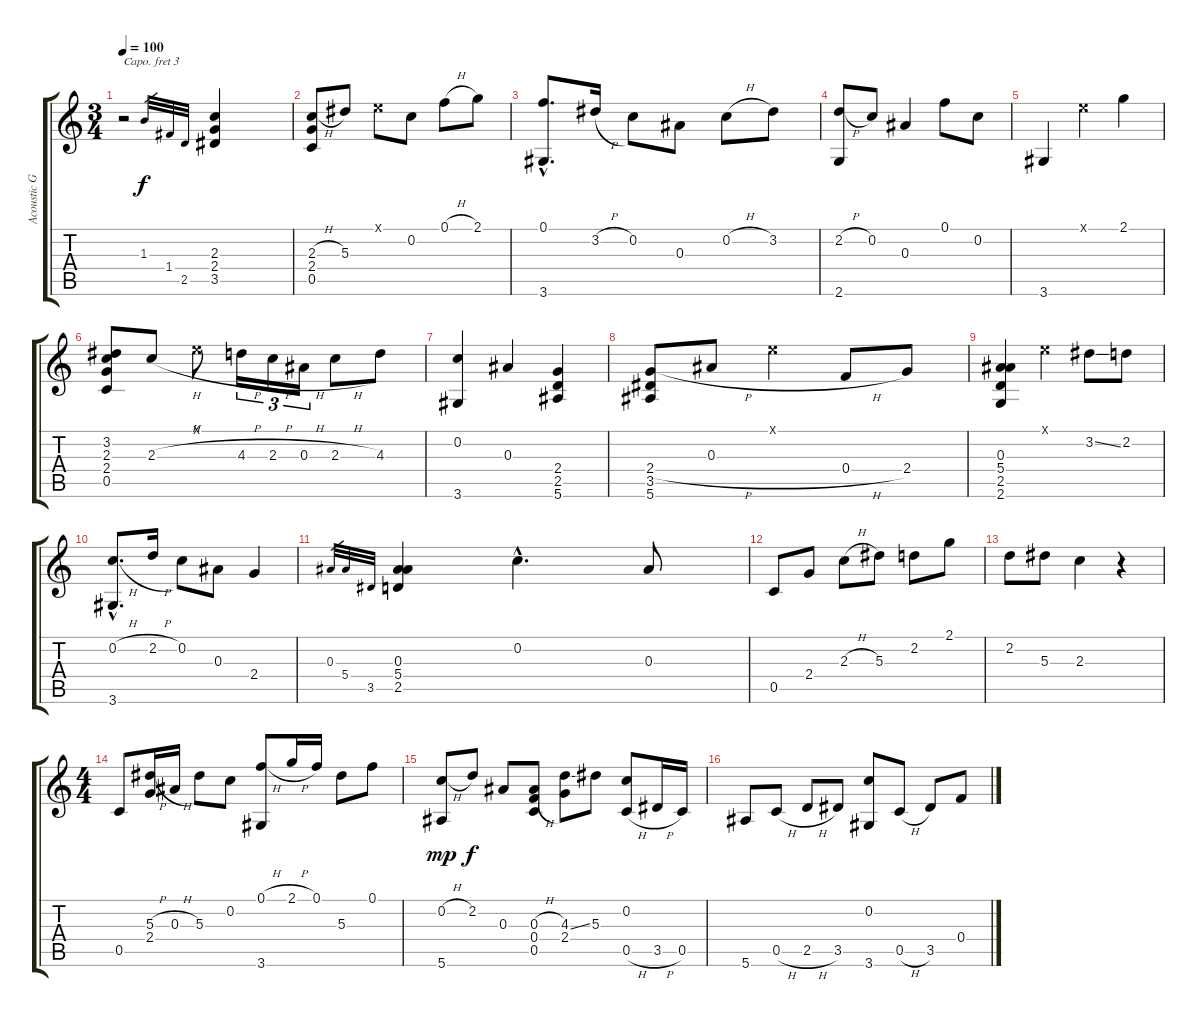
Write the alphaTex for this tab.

\track ("Acoustic Guitar" "Acoustic G") {instrument acousticguitarnylon}
\staff {score tabs}
\capo 3
\tuning (D4 A3 G3 D3 A2 D2) {hide}
\ts (3 4)
\tempo 100
\clef g2
\ks c
r.2{dy f instrument acousticguitarnylon} 1.3.32{gr} 1.4.32{gr} 2.5.32{gr} (2.3 2.4 3.5).4 |
(2.3{h} 2.4 0.5).8 5.3.8 -1.1{x}.8 0.2.8 0.1{h}.8 2.1.8 |
(0.1{hac} 3.6{hac}).8{d} 3.2{h}.16 0.2.8 0.3.8 0.2{h}.8 3.2.8 |
(2.2{h} 2.6).8 0.2.8 0.3.4 0.1.8 0.2.8 |
3.6.4 -1.1{x}.4 2.1.4 |
(3.2 2.3 2.4 0.5).8 2.3{h}.8 -1.1{x}.8 4.3{h}.16{tu (3 2)} 2.3{h}.16{tu (3 2)} 0.3{h}.16{tu (3 2)} 2.3{h}.8 4.3.8 |
(0.2 3.6).4 0.3.4 (2.4 2.5 5.6).4 |
(2.4{h} 3.5 5.6).8 0.3.8 -1.1{x}.4 0.4{h}.8 2.4.8 |
(0.3 5.4 2.5 2.6).4 -1.1{x}.4 3.2{ss}.8 2.2.8 |
(0.2{h hac} 3.6{hac}).8{d} 2.2{h}.16 0.2.8 0.3.8 2.4.4 |
0.3.32{gr} 5.4.32{gr} 3.5.32{gr} (0.3 5.4 2.5).4 0.2{hac}.4{d} 0.3.8 |
0.5.8 2.4.8 2.3{h}.8 5.3.8 2.2.8 2.1.8 |
2.2.8 5.3.8 2.3.4 r.4 |
\ts (4 4)
0.5.8 (5.3{h} 2.4).16 0.3{h}.16 5.3.8 0.2.8 (0.1{h} 3.6).8 2.1{h}.16 0.1.16 5.3.8 0.1.8 |
(0.2{h} 5.6).8{dy mp} 2.2.8{dy f} 0.3.8 (0.3{h} 0.4{h} 0.5).8 (4.3{ss} 2.4).8 5.3.8 (0.2 0.5{h}).8 3.5{h}.16 0.5.16 |
5.6.8 0.5{h}.8 2.5{h}.8 3.5.8 (0.2 3.6).8 0.5{h}.8 3.5.8 0.4.8
